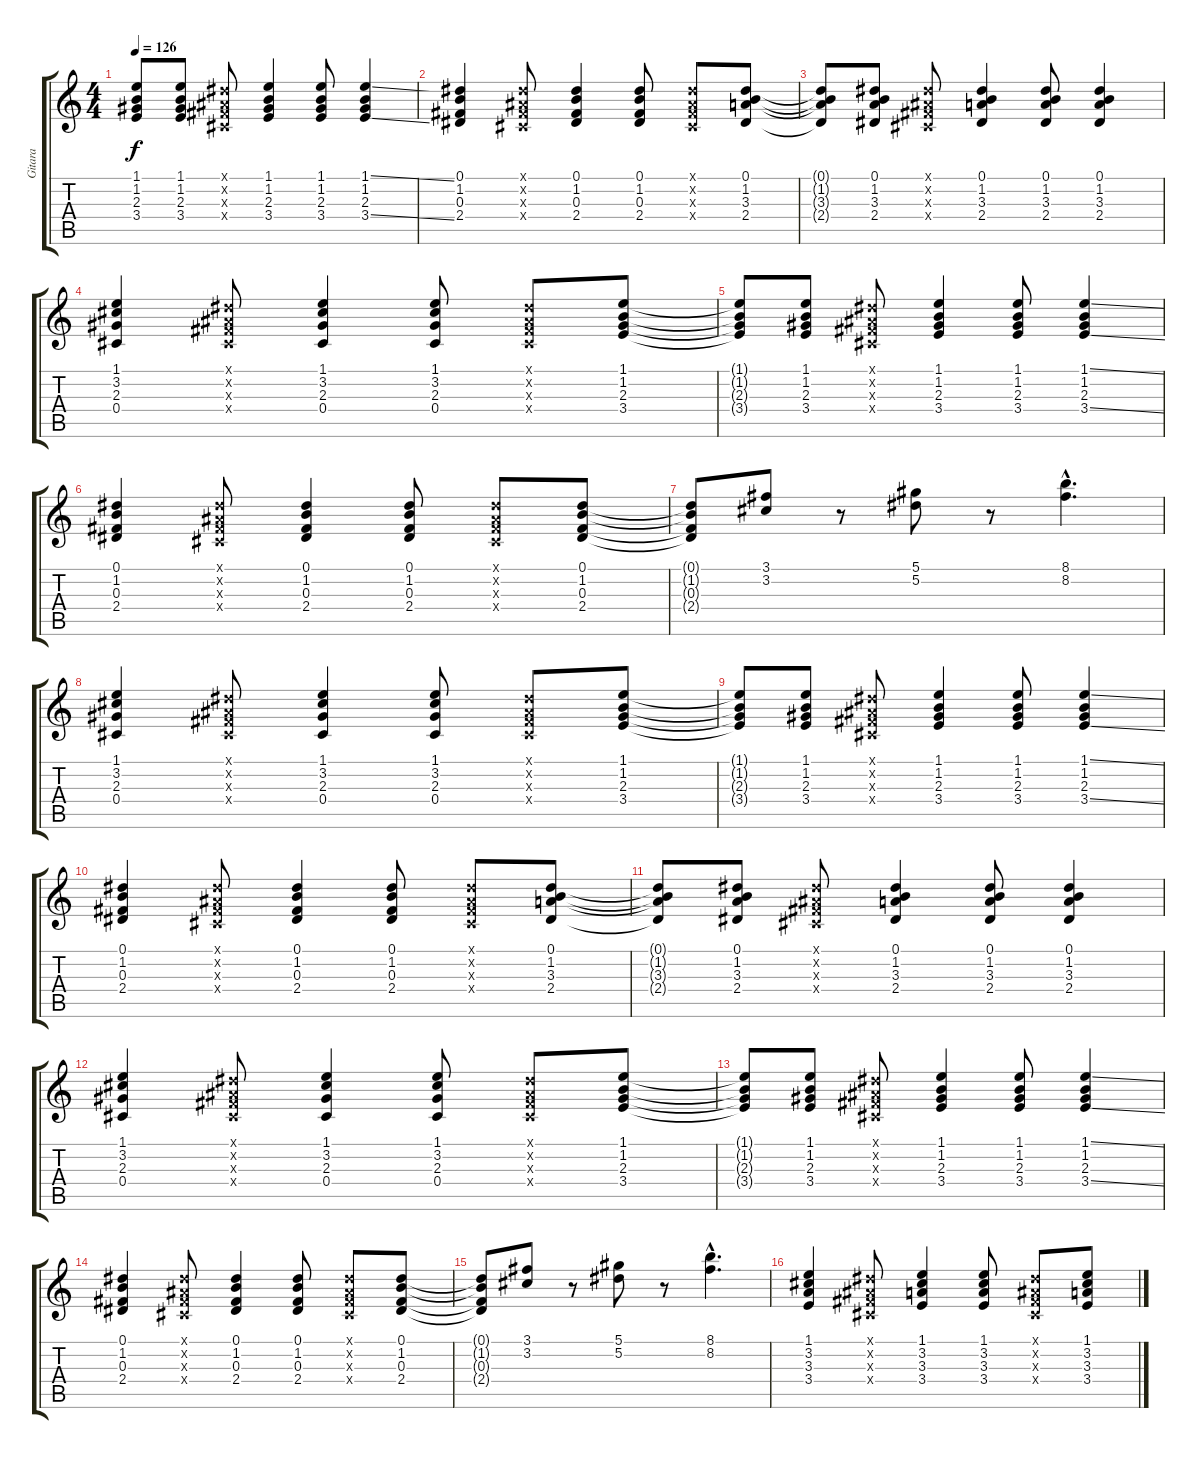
\track ("Gitara" "Gitara") {instrument acousticguitarsteel}
\staff {score tabs}
\tuning (Eb4 Bb3 Gb3 Db3 Ab2 Eb2) {hide}
\ts (4 4)
\tempo 126
\clef g2
\ks c
(1.1{t} 1.2{t} 2.3{t} 3.4{t}).8{dy f} (1.1 1.2 2.3 3.4).8 (0.1{x} 0.2{x} 0.3{x} 0.4{x}).8 (1.1 1.2 2.3 3.4).4 (1.1 1.2 2.3 3.4).8 (1.1{ss} 1.2 2.3 3.4{ss}).4 |
(0.1 1.2 0.3 2.4).4 (0.1{x} 0.2{x} 0.3{x} 0.4{x}).8 (0.1 1.2 0.3 2.4).4 (0.1 1.2 0.3 2.4).8 (0.1{x} 0.2{x} 0.3{x} 0.4{x}).8 (0.1 1.2 3.3 2.4).8 |
(0.1{t} 1.2{t} 3.3{t} 2.4{t}).8 (0.1 1.2 3.3 2.4).8 (0.1{x} 0.2{x} 0.3{x} 0.4{x}).8 (0.1 1.2 3.3 2.4).4 (0.1 1.2 3.3 2.4).8 (0.1 1.2 3.3 2.4).4 |
(1.1 3.2 2.3 0.4).4 (0.1{x} 0.2{x} 0.3{x} 0.4{x}).8 (1.1 3.2 2.3 0.4).4 (1.1 3.2 2.3 0.4).8 (0.1{x} 0.2{x} 0.3{x} 0.4{x}).8 (1.1 1.2 2.3 3.4).8 |
(1.1{t} 1.2{t} 2.3{t} 3.4{t}).8 (1.1 1.2 2.3 3.4).8 (0.1{x} 0.2{x} 0.3{x} 0.4{x}).8 (1.1 1.2 2.3 3.4).4 (1.1 1.2 2.3 3.4).8 (1.1{ss} 1.2 2.3 3.4{ss}).4 |
(0.1 1.2 0.3 2.4).4 (0.1{x} 0.2{x} 0.3{x} 0.4{x}).8 (0.1 1.2 0.3 2.4).4 (0.1 1.2 0.3 2.4).8 (0.1{x} 0.2{x} 0.3{x} 0.4{x}).8 (0.1 1.2 0.3 2.4).8 |
(0.1{t} 1.2{t} 0.3{t} 2.4{t}).8 (3.1 3.2).8 r.8 (5.1 5.2).8 r.8 (8.1{hac} 8.2{hac}).4{d} |
(1.1 3.2 2.3 0.4).4 (0.1{x} 0.2{x} 0.3{x} 0.4{x}).8 (1.1 3.2 2.3 0.4).4 (1.1 3.2 2.3 0.4).8 (0.1{x} 0.2{x} 0.3{x} 0.4{x}).8 (1.1 1.2 2.3 3.4).8 |
(1.1{t} 1.2{t} 2.3{t} 3.4{t}).8 (1.1 1.2 2.3 3.4).8 (0.1{x} 0.2{x} 0.3{x} 0.4{x}).8 (1.1 1.2 2.3 3.4).4 (1.1 1.2 2.3 3.4).8 (1.1{ss} 1.2 2.3 3.4{ss}).4 |
(0.1 1.2 0.3 2.4).4 (0.1{x} 0.2{x} 0.3{x} 0.4{x}).8 (0.1 1.2 0.3 2.4).4 (0.1 1.2 0.3 2.4).8 (0.1{x} 0.2{x} 0.3{x} 0.4{x}).8 (0.1 1.2 3.3 2.4).8 |
(0.1{t} 1.2{t} 3.3{t} 2.4{t}).8 (0.1 1.2 3.3 2.4).8 (0.1{x} 0.2{x} 0.3{x} 0.4{x}).8 (0.1 1.2 3.3 2.4).4 (0.1 1.2 3.3 2.4).8 (0.1 1.2 3.3 2.4).4 |
(1.1 3.2 2.3 0.4).4 (0.1{x} 0.2{x} 0.3{x} 0.4{x}).8 (1.1 3.2 2.3 0.4).4 (1.1 3.2 2.3 0.4).8 (0.1{x} 0.2{x} 0.3{x} 0.4{x}).8 (1.1 1.2 2.3 3.4).8 |
(1.1{t} 1.2{t} 2.3{t} 3.4{t}).8 (1.1 1.2 2.3 3.4).8 (0.1{x} 0.2{x} 0.3{x} 0.4{x}).8 (1.1 1.2 2.3 3.4).4 (1.1 1.2 2.3 3.4).8 (1.1{ss} 1.2 2.3 3.4{ss}).4 |
(0.1 1.2 0.3 2.4).4 (0.1{x} 0.2{x} 0.3{x} 0.4{x}).8 (0.1 1.2 0.3 2.4).4 (0.1 1.2 0.3 2.4).8 (0.1{x} 0.2{x} 0.3{x} 0.4{x}).8 (0.1 1.2 0.3 2.4).8 |
(0.1{t} 1.2{t} 0.3{t} 2.4{t}).8 (3.1 3.2).8 r.8 (5.1 5.2).8 r.8 (8.1{hac} 8.2{hac}).4{d} |
(1.1 3.2 3.3 3.4).4{volume 10} (0.1{x} 0.2{x} 0.3{x} 0.4{x}).8 (1.1 3.2 3.3 3.4).4 (1.1 3.2 3.3 3.4).8 (0.1{x} 0.2{x} 0.3{x} 0.4{x}).8 (1.1 3.2 3.3 3.4).8
